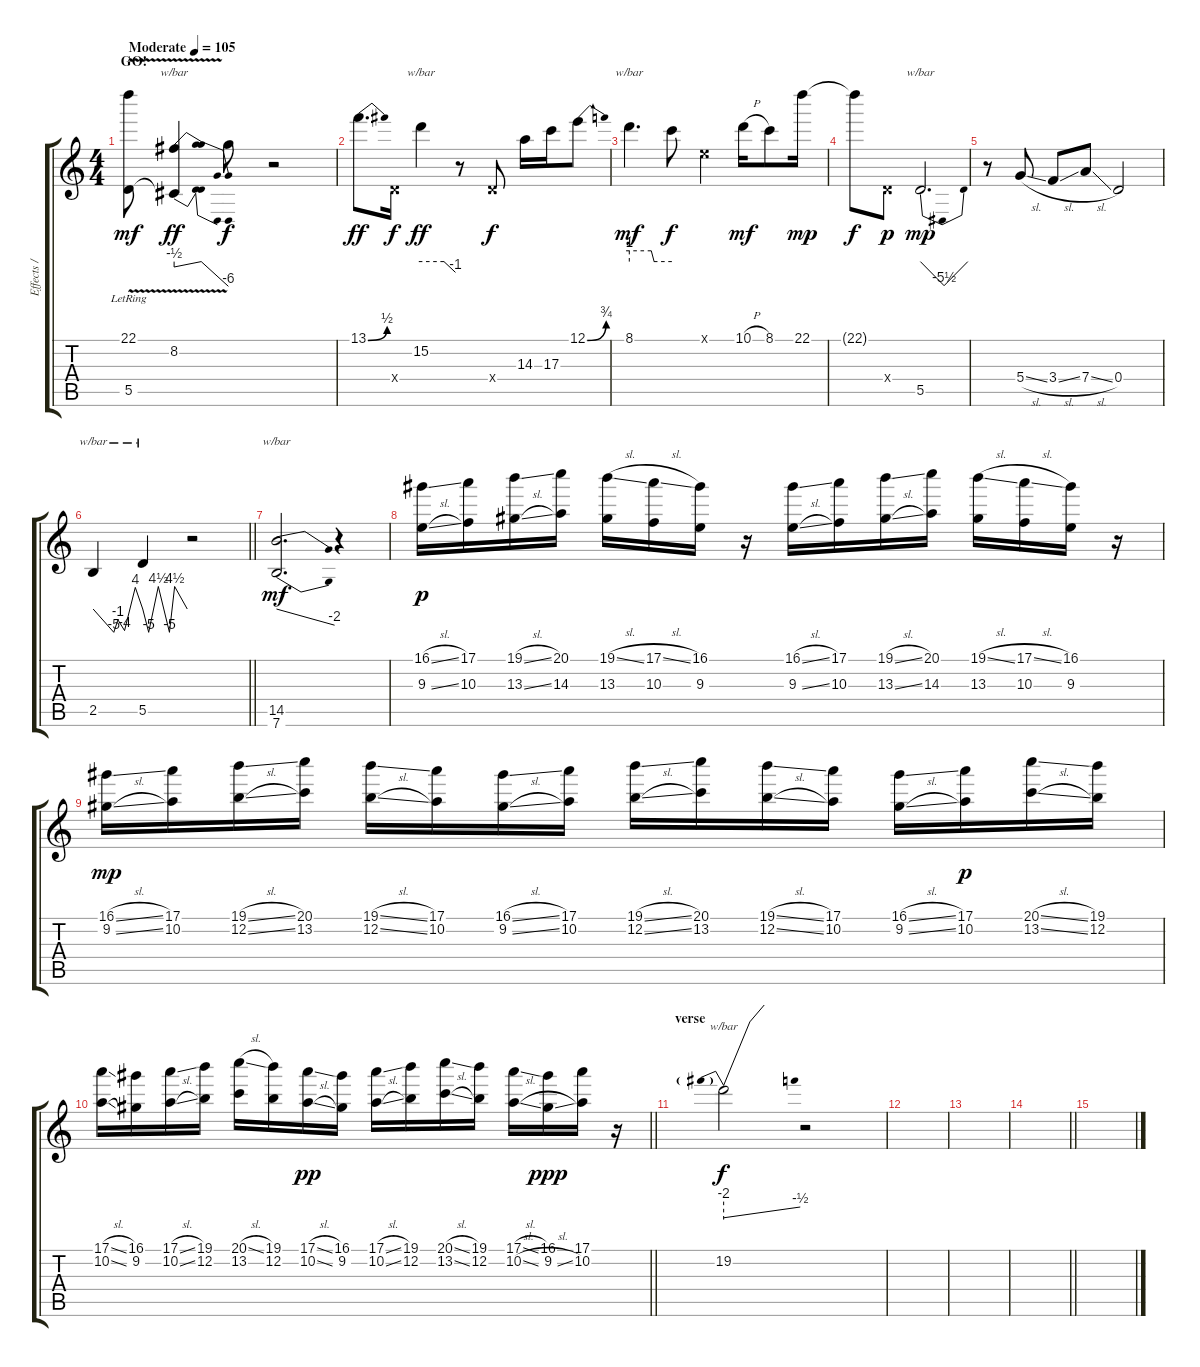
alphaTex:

\track ("Effects / Guitar Dub" "Effects / ") {instrument distortionguitar}
\staff {score tabs}
\tuning (E4 B3 G3 D3 A2 E2) {hide}
\ts (4 4)
\section ("" "GO!")
\tempo (105 "Moderate")
\clef g2
\ks c
(22.1{v lr} 5.5{v}).8{dy mf instrument distortionguitar} (8.2 5.5{t}).4{tbe (dip default 0 -2 5 0 30 0 60 -24) dy ff instrument guitarharmonics} 8.2{t}.8{dy f instrument distortionguitar} r.2 |
13.1{be (bend 0 0 60 2)}.8{d dy ff} 0.4{x}.16{dy f} 15.2.4{tbe (custom default 0 0 40 0 60 -4) dy ff} r.8 0.4{x}.8{dy f} 14.3.16 17.3.16 12.1{be (bend 0 0 60 3)}.8 |
8.1.4{d tbe (custom default 0 4 31 4 35 0 60 0) dy mf} 8.1{t}.8{dy f} 0.1{x}.4 10.1{h}.16{dy mf} 8.1.8 22.1.16{dy mp} |
22.1{t}.8{dy f} 0.4{x}.8{dy p} 5.5.2{d tbe (dip default 0 0 30 -22 60 0) dy mp} |
r.8 5.4{sl}.8 3.4{sl}.8 7.4{sl}.8 0.4.2 |
\barLineRight lightlight
2.5.4{tbe (custom default 0 0 25 -20 30 -4 38 -16 51 16 60 0) instrument lead8bassandlead} 5.5.4{tbe (custom default 0 0 8 -20 21 18 36 -20 43 18 60 0)} r.2 |
\section ("" "")
(14.5 7.6).2{d tbe (dive default 0 0 60 -8) dy mf} r.4 |
(16.1{sl} 9.3{sl}).16{dy p instrument overdrivenguitar} (17.1 10.3).16 (19.1{sl} 13.3{sl}).16 (20.1 14.3).16 (19.1{sl} 13.3).16 (17.1{sl} 10.3).16 (16.1 9.3).16 r.16 (16.1{sl} 9.3{sl}).16 (17.1 10.3).16 (19.1{sl} 13.3{sl}).16 (20.1 14.3).16 (19.1{sl} 13.3).16 (17.1{sl} 10.3).16 (16.1 9.3).16 r.16 |
(16.1{sl} 9.2{sl}).16{dy mp} (17.1 10.2).16 (19.1{sl} 12.2{sl}).16 (20.1 13.2).16 (19.1{sl} 12.2{sl}).16 (17.1 10.2).16 (16.1{sl} 9.2{sl}).16 (17.1 10.2).16 (19.1{sl} 12.2{sl}).16 (20.1 13.2).16 (19.1{sl} 12.2{sl}).16 (17.1 10.2).16 (16.1{sl} 9.2{sl}).16 (17.1 10.2).16{dy p} (20.1{sl} 13.2{sl}).16 (19.1 12.2).16 |
\barLineRight lightlight
(17.1{sl} 10.2{sl}).16 (16.1 9.2).16 (17.1{sl} 10.2{sl}).16 (19.1 12.2).16 (20.1{sl} 13.2).16 (19.1 12.2).16 (17.1{sl} 10.2{sl}).16{dy pp} (16.1 9.2).16 (17.1{sl} 10.2{sl}).16 (19.1 12.2).16 (20.1{sl} 13.2{sl}).16 (19.1 12.2).16 (17.1{sl} 10.2{sl}).16 (16.1 9.2{sl}).16{dy ppp} (17.1 10.2).16 r.16 |
\section ("" "verse")
19.2.2{tbe (predivedive default 0 -8 60 -2) dy f volume 10 instrument reedorgan} r.2 |
|
|
\barLineRight lightlight
|
\section ("" "")
